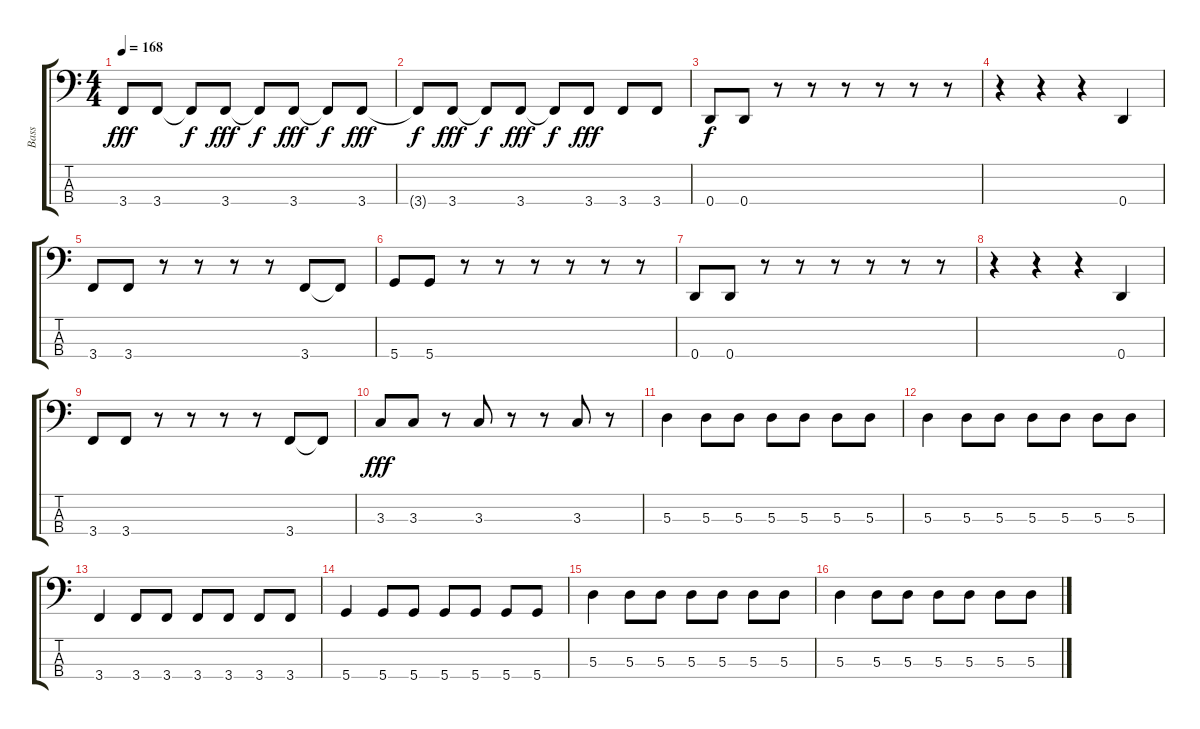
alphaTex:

\track ("Bass" "Bass") {instrument electricbasspick}
\staff {score tabs}
\tuning (G2 D2 A1 D1) {hide}
\ts (4 4)
\tempo 168
\clef f4
\ks c
3.4.8{dy fff} 3.4.8 3.4{t}.8{dy f} 3.4.8{dy fff} 3.4{t}.8{dy f} 3.4.8{dy fff} 3.4{t}.8{dy f} 3.4.8{dy fff} |
3.4{t}.8{dy f} 3.4.8{dy fff} 3.4{t}.8{dy f} 3.4.8{dy fff} 3.4{t}.8{dy f} 3.4.8{dy fff} 3.4.8 3.4.8 |
0.4.8{dy f} 0.4.8 r.8 r.8 r.8 r.8 r.8 r.8 |
r.4 r.4 r.4 0.4.4 |
3.4.8 3.4.8 r.8 r.8 r.8 r.8 3.4.8 3.4{t}.8 |
5.4.8 5.4.8 r.8 r.8 r.8 r.8 r.8 r.8 |
0.4.8 0.4.8 r.8 r.8 r.8 r.8 r.8 r.8 |
r.4 r.4 r.4 0.4.4 |
3.4.8 3.4.8 r.8 r.8 r.8 r.8 3.4.8 3.4{t}.8 |
3.3.8{dy fff} 3.3.8 r.8 3.3.8 r.8 r.8 3.3.8 r.8 |
5.3.4 5.3.8 5.3.8 5.3.8 5.3.8 5.3.8 5.3.8 |
5.3.4 5.3.8 5.3.8 5.3.8 5.3.8 5.3.8 5.3.8 |
3.4.4 3.4.8 3.4.8 3.4.8 3.4.8 3.4.8 3.4.8 |
5.4.4 5.4.8 5.4.8 5.4.8 5.4.8 5.4.8 5.4.8 |
5.3.4 5.3.8 5.3.8 5.3.8 5.3.8 5.3.8 5.3.8 |
5.3.4 5.3.8 5.3.8 5.3.8 5.3.8 5.3.8 5.3.8
